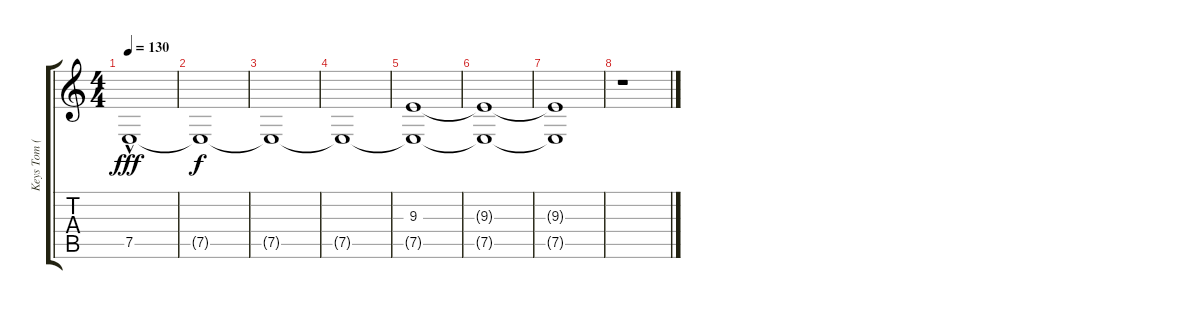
\track ("Keys Tom (choir)" "Keys Tom (") {instrument choiraahs}
\staff {score tabs}
\tuning (E4 B3 G3 D3 A2 E2) {hide}
\ts (4 4)
\tempo 130
\clef g2
\ks c
7.5{hac}.1{dy fff} |
7.5{t}.1{dy f} |
7.5{t}.1 |
7.5{t}.1 |
(9.3 7.5{t}).1 |
(9.3{t} 7.5{t}).1 |
(9.3{t} 7.5{t}).1 |
r.1
